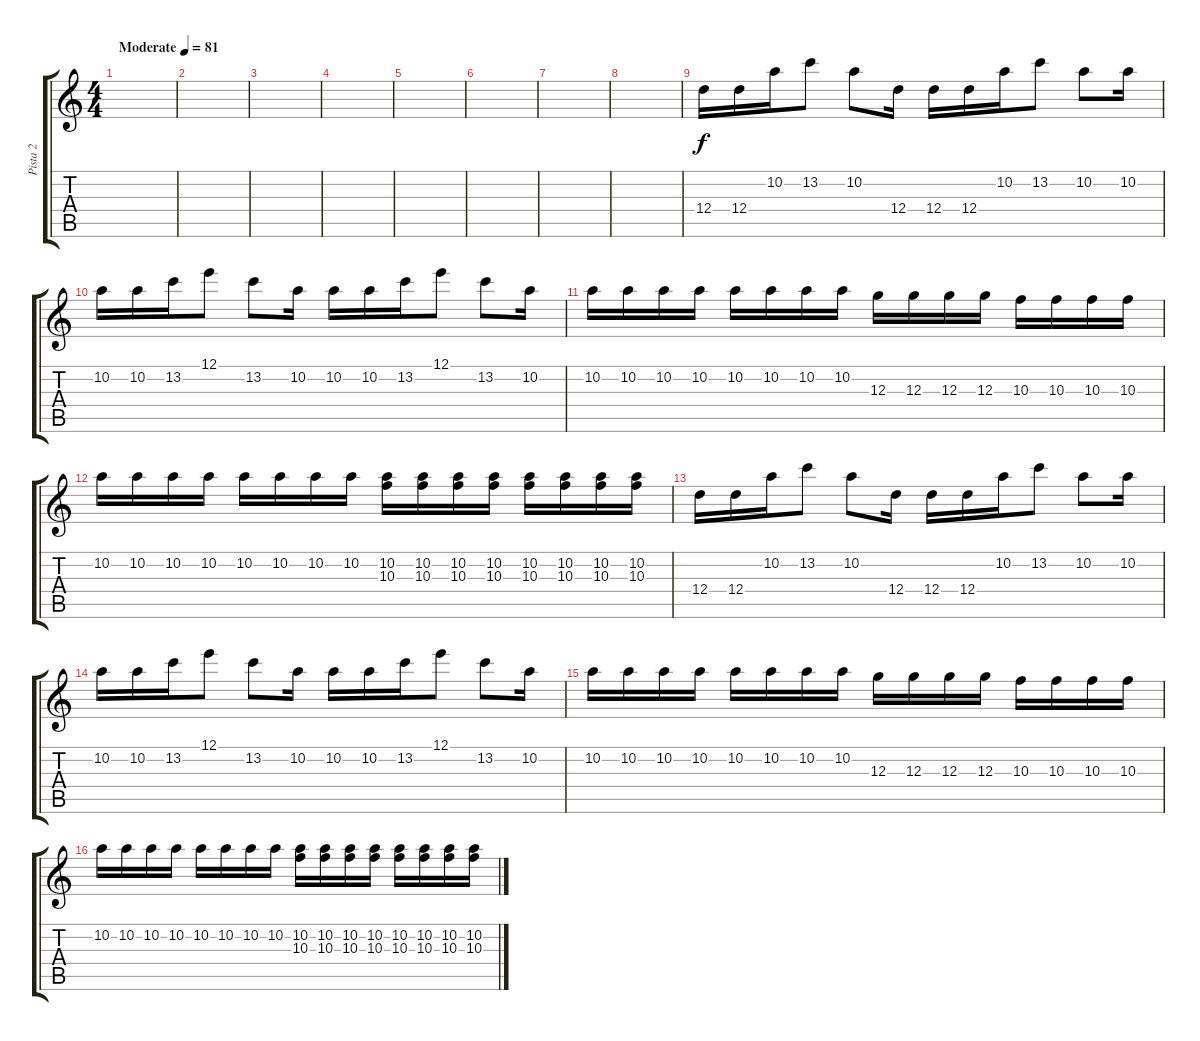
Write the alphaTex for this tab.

\track ("Pista 2" "Pista 2") {instrument distortionguitar}
\staff {score tabs}
\tuning (E4 B3 G3 D3 A2 E2) {hide}
\ts (4 4)
\tempo (81 "Moderate")
\clef g2
\ks c
|
|
|
|
|
|
|
|
12.4.16 12.4.16 10.2.16 13.2.8 10.2.8 12.4.16 12.4.16 12.4.16 10.2.16 13.2.8 10.2.8 10.2.16 |
10.2.16 10.2.16 13.2.16 12.1.8 13.2.8 10.2.16 10.2.16 10.2.16 13.2.16 12.1.8 13.2.8 10.2.16 |
10.2.16 10.2.16 10.2.16 10.2.16 10.2.16 10.2.16 10.2.16 10.2.16 12.3.16 12.3.16 12.3.16 12.3.16 10.3.16 10.3.16 10.3.16 10.3.16 |
10.2.16 10.2.16 10.2.16 10.2.16 10.2.16 10.2.16 10.2.16 10.2.16 (10.2 10.3).16 (10.2 10.3).16 (10.2 10.3).16 (10.2 10.3).16 (10.2 10.3).16 (10.2 10.3).16 (10.2 10.3).16 (10.2 10.3).16 |
12.4.16 12.4.16 10.2.16 13.2.8 10.2.8 12.4.16 12.4.16 12.4.16 10.2.16 13.2.8 10.2.8 10.2.16 |
10.2.16 10.2.16 13.2.16 12.1.8 13.2.8 10.2.16 10.2.16 10.2.16 13.2.16 12.1.8 13.2.8 10.2.16 |
10.2.16 10.2.16 10.2.16 10.2.16 10.2.16 10.2.16 10.2.16 10.2.16 12.3.16 12.3.16 12.3.16 12.3.16 10.3.16 10.3.16 10.3.16 10.3.16 |
10.2.16 10.2.16 10.2.16 10.2.16 10.2.16 10.2.16 10.2.16 10.2.16 (10.2 10.3).16 (10.2 10.3).16 (10.2 10.3).16 (10.2 10.3).16 (10.2 10.3).16 (10.2 10.3).16 (10.2 10.3).16 (10.2 10.3).16
